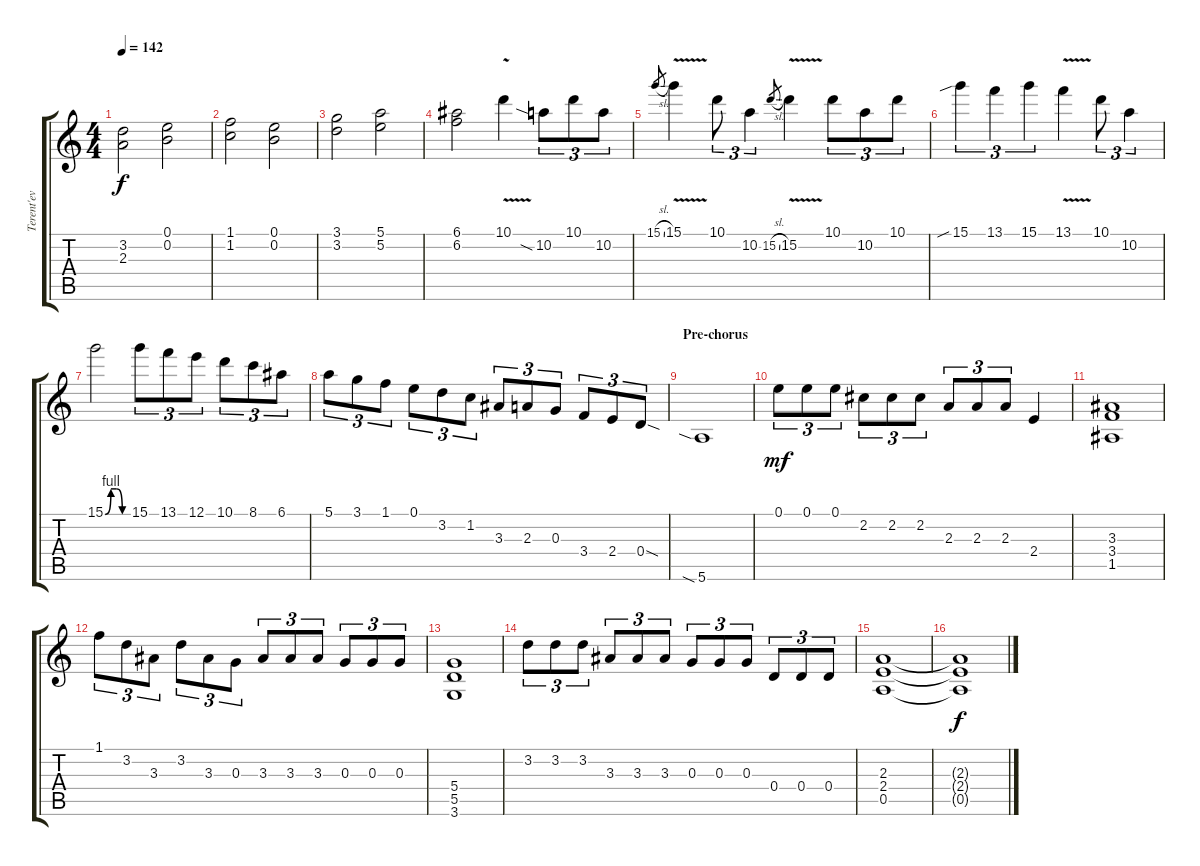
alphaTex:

\track ("Terent'ev" "Terent'ev") {instrument distortionguitar}
\staff {score tabs}
\tuning (E4 B3 G3 D3 A2 E2) {hide}
\ts (4 4)
\tempo 142
\clef g2
\ks c
(3.2 2.3).2{dy f} (0.1 0.2).2 |
(1.1 1.2).2 (0.1 0.2).2 |
(3.1 3.2).2 (5.1 5.2).2 |
(6.1 6.2).2 10.1{v}.4 10.2{sia}.8{tu (3 2)} 10.1.8{tu (3 2)} 10.2.8{tu (3 2)} |
15.1{sl}.8{gr} 15.1{v}.4 10.1.8{tu (3 2)} 10.2.4{tu (3 2)} 15.2{sl}.8{gr} 15.2{v}.4 10.1.8{tu (3 2)} 10.2.8{tu (3 2)} 10.1.8{tu (3 2)} |
15.1{sib}.4{tu (3 2)} 13.1.4{tu (3 2)} 15.1.4{tu (3 2)} 13.1{v}.4 10.1.8{tu (3 2)} 10.2.4{tu (3 2)} |
15.1{be (custom 0 0 15 4 30 4 45 0 60 0)}.2 15.1.8{tu (3 2)} 13.1.8{tu (3 2)} 12.1.8{tu (3 2)} 10.1.8{tu (3 2)} 8.1.8{tu (3 2)} 6.1.8{tu (3 2)} |
5.1.8{tu (3 2)} 3.1.8{tu (3 2)} 1.1.8{tu (3 2)} 0.1.8{tu (3 2)} 3.2.8{tu (3 2)} 1.2.8{tu (3 2)} 3.3.8{tu (3 2)} 2.3.8{tu (3 2)} 0.3.8{tu (3 2)} 3.4.8{tu (3 2)} 2.4.8{tu (3 2)} 0.4{sod}.8{tu (3 2)} |
\section ("" "Pre-chorus")
5.6{sia}.1{volume 14 balance 8} |
0.1.8{tu (3 2) dy mf} 0.1.8{tu (3 2)} 0.1.8{tu (3 2)} 2.2.8{tu (3 2)} 2.2.8{tu (3 2)} 2.2.8{tu (3 2)} 2.3.8{tu (3 2)} 2.3.8{tu (3 2)} 2.3.8{tu (3 2)} 2.4.4 |
(3.3 3.4 1.5).1 |
1.1.8{tu (3 2)} 3.2.8{tu (3 2)} 3.3.8{tu (3 2)} 3.2.8{tu (3 2)} 3.3.8{tu (3 2)} 0.3.8{tu (3 2)} 3.3.8{tu (3 2)} 3.3.8{tu (3 2)} 3.3.8{tu (3 2)} 0.3.8{tu (3 2)} 0.3.8{tu (3 2)} 0.3.8{tu (3 2)} |
(5.4 5.5 3.6).1 |
3.2.8{tu (3 2)} 3.2.8{tu (3 2)} 3.2.8{tu (3 2)} 3.3.8{tu (3 2)} 3.3.8{tu (3 2)} 3.3.8{tu (3 2)} 0.3.8{tu (3 2)} 0.3.8{tu (3 2)} 0.3.8{tu (3 2)} 0.4.8{tu (3 2)} 0.4.8{tu (3 2)} 0.4.8{tu (3 2)} |
(2.3 2.4 0.5).1 |
(2.3{t} 2.4{t} 0.5{t}).1{dy f}
